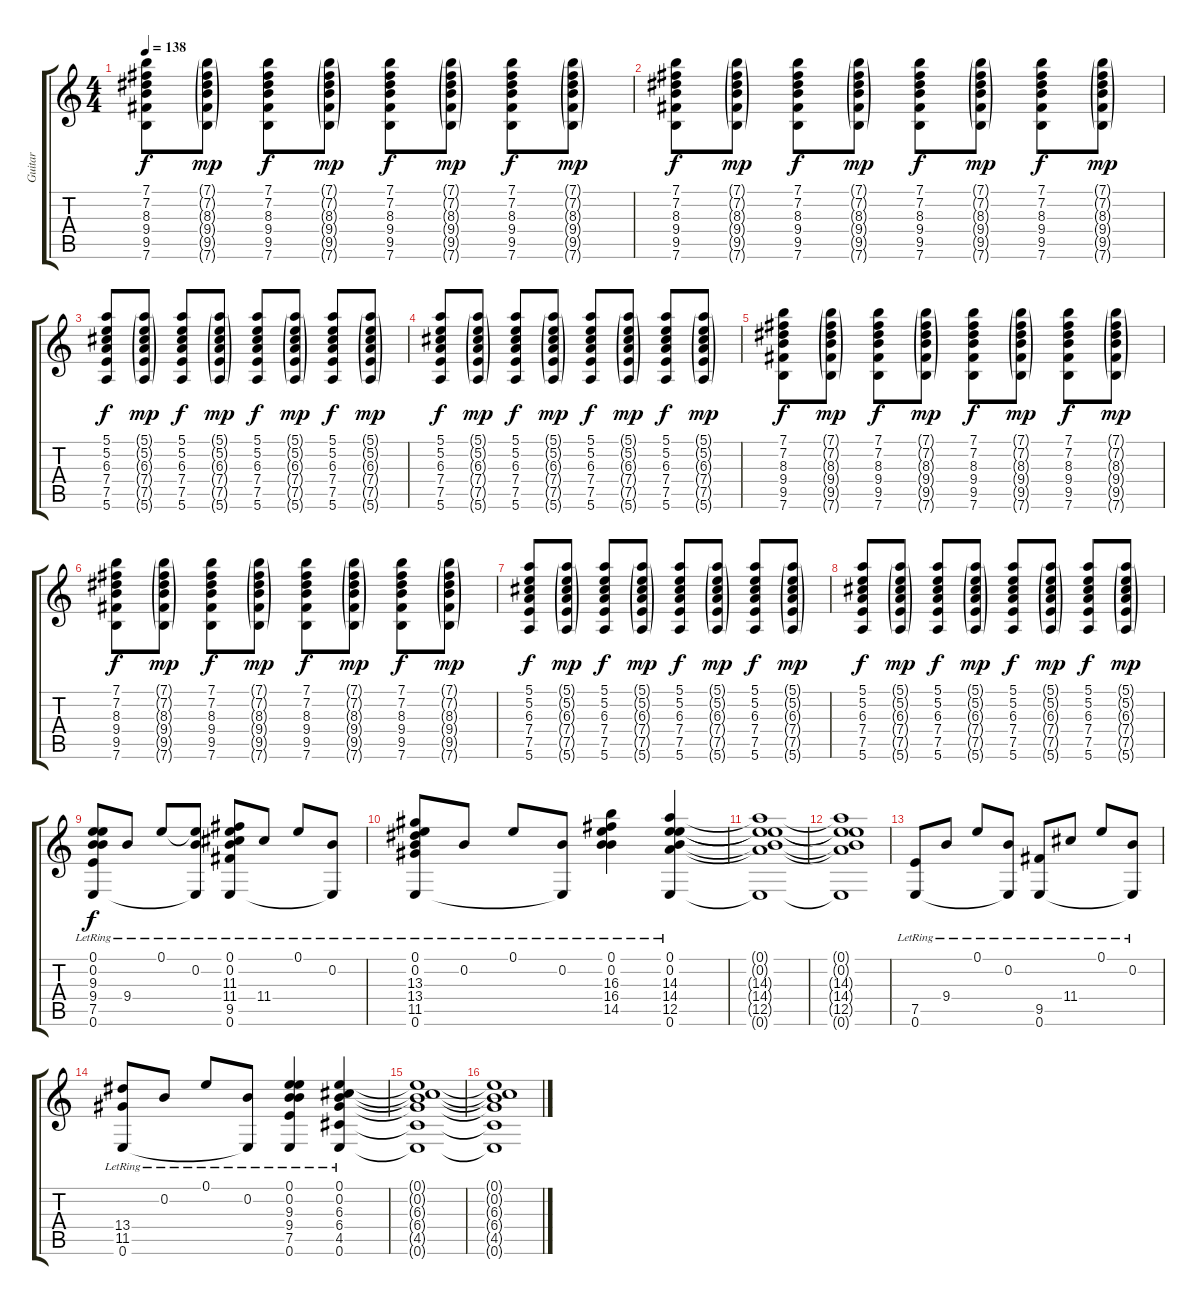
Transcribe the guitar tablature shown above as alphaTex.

\track ("Guitar" "Guitar") {instrument acousticguitarsteel}
\staff {score tabs}
\tuning (E4 B3 G3 D3 A2 E2) {hide}
\ts (4 4)
\tempo 138
\clef g2
\ks c
(7.1 7.2 8.3 9.4 9.5 7.6).8{dy f} (7.1{g} 7.2{g} 8.3{g} 9.4{g} 9.5{g} 7.6{g}).8{dy mp} (7.1 7.2 8.3 9.4 9.5 7.6).8{dy f} (7.1{g} 7.2{g} 8.3{g} 9.4{g} 9.5{g} 7.6{g}).8{dy mp} (7.1 7.2 8.3 9.4 9.5 7.6).8{dy f} (7.1{g} 7.2{g} 8.3{g} 9.4{g} 9.5{g} 7.6{g}).8{dy mp} (7.1 7.2 8.3 9.4 9.5 7.6).8{dy f} (7.1{g} 7.2{g} 8.3{g} 9.4{g} 9.5{g} 7.6{g}).8{dy mp} |
(7.1 7.2 8.3 9.4 9.5 7.6).8{dy f} (7.1{g} 7.2{g} 8.3{g} 9.4{g} 9.5{g} 7.6{g}).8{dy mp} (7.1 7.2 8.3 9.4 9.5 7.6).8{dy f} (7.1{g} 7.2{g} 8.3{g} 9.4{g} 9.5{g} 7.6{g}).8{dy mp} (7.1 7.2 8.3 9.4 9.5 7.6).8{dy f} (7.1{g} 7.2{g} 8.3{g} 9.4{g} 9.5{g} 7.6{g}).8{dy mp} (7.1 7.2 8.3 9.4 9.5 7.6).8{dy f} (7.1{g} 7.2{g} 8.3{g} 9.4{g} 9.5{g} 7.6{g}).8{dy mp} |
(5.1 5.2 6.3 7.4 7.5 5.6).8{dy f} (5.1{g} 5.2{g} 6.3{g} 7.4{g} 7.5{g} 5.6{g}).8{dy mp} (5.1 5.2 6.3 7.4 7.5 5.6).8{dy f} (5.1{g} 5.2{g} 6.3{g} 7.4{g} 7.5{g} 5.6{g}).8{dy mp} (5.1 5.2 6.3 7.4 7.5 5.6).8{dy f} (5.1{g} 5.2{g} 6.3{g} 7.4{g} 7.5{g} 5.6{g}).8{dy mp} (5.1 5.2 6.3 7.4 7.5 5.6).8{dy f} (5.1{g} 5.2{g} 6.3{g} 7.4{g} 7.5{g} 5.6{g}).8{dy mp} |
(5.1 5.2 6.3 7.4 7.5 5.6).8{dy f} (5.1{g} 5.2{g} 6.3{g} 7.4{g} 7.5{g} 5.6{g}).8{dy mp} (5.1 5.2 6.3 7.4 7.5 5.6).8{dy f} (5.1{g} 5.2{g} 6.3{g} 7.4{g} 7.5{g} 5.6{g}).8{dy mp} (5.1 5.2 6.3 7.4 7.5 5.6).8{dy f} (5.1{g} 5.2{g} 6.3{g} 7.4{g} 7.5{g} 5.6{g}).8{dy mp} (5.1 5.2 6.3 7.4 7.5 5.6).8{dy f} (5.1{g} 5.2{g} 6.3{g} 7.4{g} 7.5{g} 5.6{g}).8{dy mp} |
(7.1 7.2 8.3 9.4 9.5 7.6).8{dy f} (7.1{g} 7.2{g} 8.3{g} 9.4{g} 9.5{g} 7.6{g}).8{dy mp} (7.1 7.2 8.3 9.4 9.5 7.6).8{dy f} (7.1{g} 7.2{g} 8.3{g} 9.4{g} 9.5{g} 7.6{g}).8{dy mp} (7.1 7.2 8.3 9.4 9.5 7.6).8{dy f} (7.1{g} 7.2{g} 8.3{g} 9.4{g} 9.5{g} 7.6{g}).8{dy mp} (7.1 7.2 8.3 9.4 9.5 7.6).8{dy f} (7.1{g} 7.2{g} 8.3{g} 9.4{g} 9.5{g} 7.6{g}).8{dy mp} |
(7.1 7.2 8.3 9.4 9.5 7.6).8{dy f} (7.1{g} 7.2{g} 8.3{g} 9.4{g} 9.5{g} 7.6{g}).8{dy mp} (7.1 7.2 8.3 9.4 9.5 7.6).8{dy f} (7.1{g} 7.2{g} 8.3{g} 9.4{g} 9.5{g} 7.6{g}).8{dy mp} (7.1 7.2 8.3 9.4 9.5 7.6).8{dy f} (7.1{g} 7.2{g} 8.3{g} 9.4{g} 9.5{g} 7.6{g}).8{dy mp} (7.1 7.2 8.3 9.4 9.5 7.6).8{dy f} (7.1{g} 7.2{g} 8.3{g} 9.4{g} 9.5{g} 7.6{g}).8{dy mp} |
(5.1 5.2 6.3 7.4 7.5 5.6).8{dy f} (5.1{g} 5.2{g} 6.3{g} 7.4{g} 7.5{g} 5.6{g}).8{dy mp} (5.1 5.2 6.3 7.4 7.5 5.6).8{dy f} (5.1{g} 5.2{g} 6.3{g} 7.4{g} 7.5{g} 5.6{g}).8{dy mp} (5.1 5.2 6.3 7.4 7.5 5.6).8{dy f} (5.1{g} 5.2{g} 6.3{g} 7.4{g} 7.5{g} 5.6{g}).8{dy mp} (5.1 5.2 6.3 7.4 7.5 5.6).8{dy f} (5.1{g} 5.2{g} 6.3{g} 7.4{g} 7.5{g} 5.6{g}).8{dy mp} |
(5.1 5.2 6.3 7.4 7.5 5.6).8{dy f} (5.1{g} 5.2{g} 6.3{g} 7.4{g} 7.5{g} 5.6{g}).8{dy mp} (5.1 5.2 6.3 7.4 7.5 5.6).8{dy f} (5.1{g} 5.2{g} 6.3{g} 7.4{g} 7.5{g} 5.6{g}).8{dy mp} (5.1 5.2 6.3 7.4 7.5 5.6).8{dy f} (5.1{g} 5.2{g} 6.3{g} 7.4{g} 7.5{g} 5.6{g}).8{dy mp} (5.1 5.2 6.3 7.4 7.5 5.6).8{dy f} (5.1{g} 5.2{g} 6.3{g} 7.4{g} 7.5{g} 5.6{g}).8{dy mp} |
(0.1{lr} 0.2{lr} 9.3{lr} 9.4{lr} 7.5{lr} 0.6{lr}).8{dy f} 9.4{lr}.8 0.1{lr}.8 (0.1{t} 0.2{lr} 0.6{t}).8 (0.1{lr} 0.2{lr} 11.3{lr} 11.4{lr} 9.5{lr} 0.6{lr}).8 11.4{lr}.8 0.1{lr}.8 (0.2{lr} 0.6{t}).8 |
(0.1{lr} 0.2{lr} 13.3{lr} 13.4{lr} 11.5{lr} 0.6{lr}).8 0.2{lr}.8 0.1{lr}.8 (0.2{lr} 0.6{t}).8 (0.1{lr} 0.2{lr} 16.3{lr} 16.4{lr} 14.5{lr}).4 (0.1{lr} 0.2{lr} 14.3{lr} 14.4{lr} 12.5{lr} 0.6{lr}).4 |
(0.1{t} 0.2{t} 14.3{t} 14.4{t} 12.5{t} 0.6{t}).1 |
(0.1{t} 0.2{t} 14.3{t} 14.4{t} 12.5{t} 0.6{t}).1 |
(7.5{lr} 0.6{lr}).8 9.4{lr}.8 0.1{lr}.8 (0.2{lr} 0.6{t}).8 (9.5{lr} 0.6{lr}).8 11.4{lr}.8 0.1{lr}.8 (0.2{lr} 0.6{t}).8 |
(13.4{lr} 11.5{lr} 0.6{lr}).8 0.2{lr}.8 0.1{lr}.8 (0.2{lr} 0.6{t}).8 (0.1{lr} 0.2{lr} 9.3{lr} 9.4{lr} 7.5{lr} 0.6{lr}).4 (0.1{lr} 0.2{lr} 6.3{lr} 6.4{lr} 4.5{lr} 0.6{lr}).4 |
(0.1{t} 0.2{t} 6.3{t} 6.4{t} 4.5{t} 0.6{t}).1 |
(0.1{t} 0.2{t} 6.3{t} 6.4{t} 4.5{t} 0.6{t}).1
